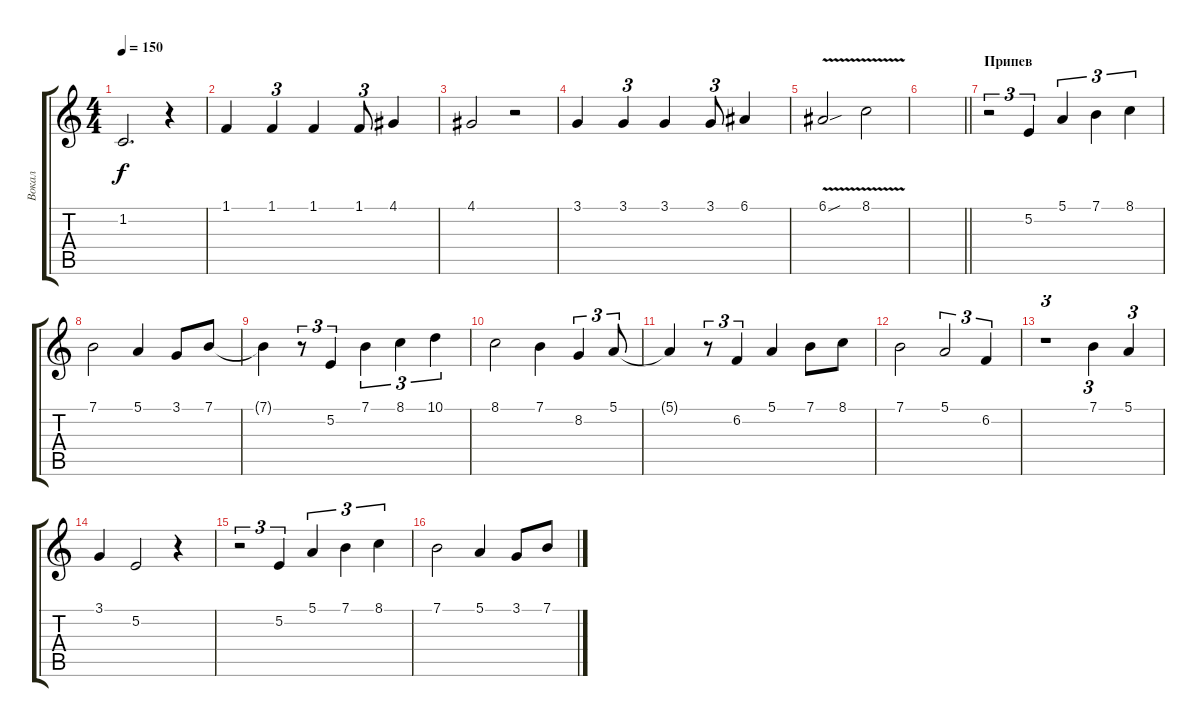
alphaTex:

\track ("Вокал" "Вокал") {instrument lead1square}
\staff {score tabs}
\tuning (E4 B3 G3 D3 A2 E2) {hide}
\ts (4 4)
\tempo 150
\clef g2
\ks c
1.2.2{d dy f} r.4 |
1.1.4 1.1.4{tu (3 2)} 1.1.4 1.1.8{tu (3 2)} 4.1.4 |
4.1.2 r.2 |
3.1.4 3.1.4{tu (3 2)} 3.1.4 3.1.8{tu (3 2)} 6.1.4 |
6.1{v sou}.2 8.1{v}.2 |
\barLineRight lightlight
|
\section ("" "Припев")
r.2{tu (3 2)} 5.2.4{tu (3 2)} 5.1.4{tu (3 2)} 7.1.4{tu (3 2)} 8.1.4{tu (3 2)} |
7.1.2 5.1.4 3.1.8 7.1.8 |
7.1{t}.4 r.8{tu (3 2)} 5.2.4{tu (3 2)} 7.1.4{tu (3 2)} 8.1.4{tu (3 2)} 10.1.4{tu (3 2)} |
8.1.2 7.1.4 8.2.4{tu (3 2)} 5.1.8{tu (3 2)} |
5.1{t}.4 r.8{tu (3 2)} 6.2.4{tu (3 2)} 5.1.4 7.1.8 8.1.8 |
7.1.2 5.1.2{tu (3 2)} 6.2.4{tu (3 2)} |
r.1{tu (3 2)} 7.1.4{tu (3 2)} 5.1.4{tu (3 2)} |
3.1.4 5.2.2 r.4 |
r.2{tu (3 2)} 5.2.4{tu (3 2)} 5.1.4{tu (3 2)} 7.1.4{tu (3 2)} 8.1.4{tu (3 2)} |
7.1.2 5.1.4 3.1.8 7.1.8
